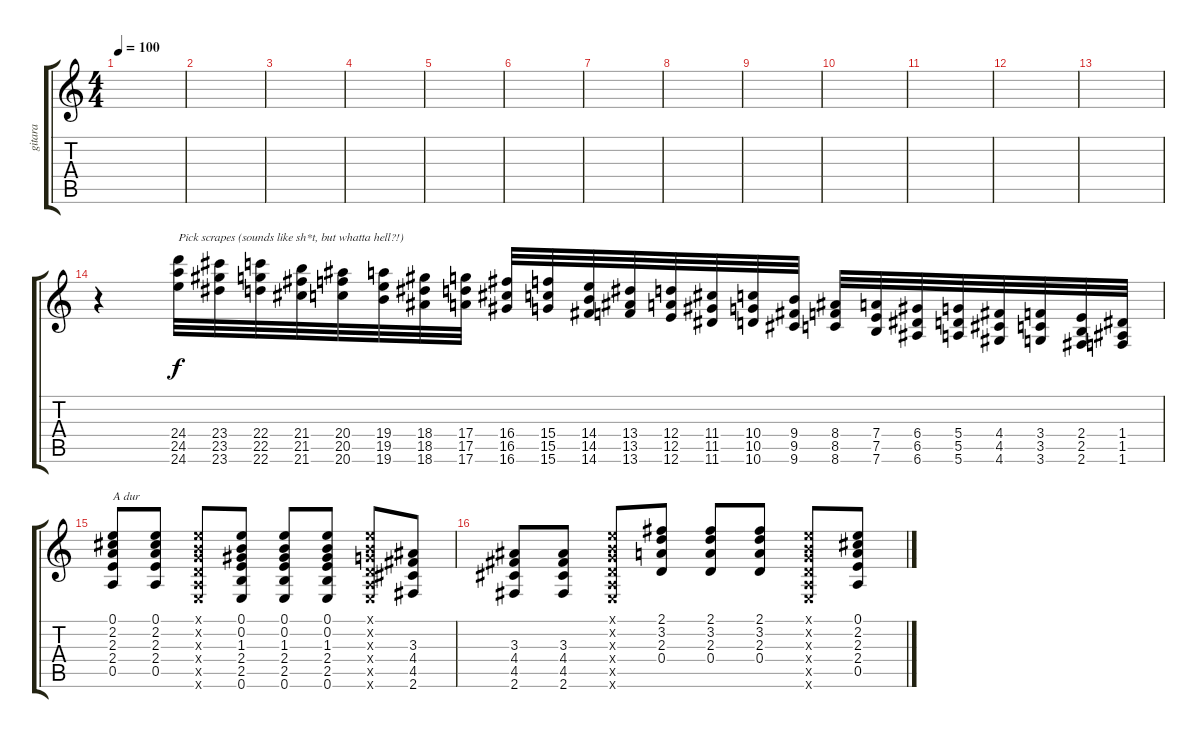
\track ("gitara" "gitara") {instrument distortionguitar}
\staff {score tabs}
\tuning (E4 B3 G3 D3 A2 E2) {hide}
\ts (4 4)
\tempo 100
\clef g2
\ks aminor
|
|
|
|
|
|
|
|
|
|
|
|
|
\ks c
r.4 (24.4 24.5 24.6).32{txt "Pick scrapes (sounds like sh*t, but whatta hell?!)" instrument guitarfretnoise} (23.4 23.5 23.6).32 (22.4 22.5 22.6).32 (21.4 21.5 21.6).32 (20.4 20.5 20.6).32 (19.4 19.5 19.6).32 (18.4 18.5 18.6).32 (17.4 17.5 17.6).32 (16.4 16.5 16.6).32 (15.4 15.5 15.6).32 (14.4 14.5 14.6).32 (13.4 13.5 13.6).32 (12.4 12.5 12.6).32 (11.4 11.5 11.6).32 (10.4 10.5 10.6).32 (9.4 9.5 9.6).32 (8.4 8.5 8.6).32 (7.4 7.5 7.6).32 (6.4 6.5 6.6).32 (5.4 5.5 5.6).32 (4.4 4.5 4.6).32 (3.4 3.5 3.6).32 (2.4 2.5 2.6).32 (1.4 1.5 1.6).32 |
(0.1 2.2 2.3 2.4 0.5).8{txt "A dur" instrument electricguitarclean} (0.1 2.2 2.3 2.4 0.5).8 (0.1{x} 0.2{x} 0.3{x} 0.4{x} 0.5{x} 0.6{x}).8 (0.1 0.2 1.3 2.4 2.5 0.6).8 (0.1 0.2 1.3 2.4 2.5 0.6).8 (0.1 0.2 1.3 2.4 2.5 0.6).8 (0.1{x} 0.2{x} 0.3{x} 0.4{x} 0.5{x} 0.6{x}).8 (3.3 4.4 4.5 2.6).8 |
(3.3 4.4 4.5 2.6).8 (3.3 4.4 4.5 2.6).8 (0.1{x} 0.2{x} 0.3{x} 0.4{x} 0.5{x} 0.6{x}).8 (2.1 3.2 2.3 0.4).8 (2.1 3.2 2.3 0.4).8 (2.1 3.2 2.3 0.4).8 (0.1{x} 0.2{x} 0.3{x} 0.4{x} 0.5{x} 0.6{x}).8 (0.1 2.2 2.3 2.4 0.5).8
